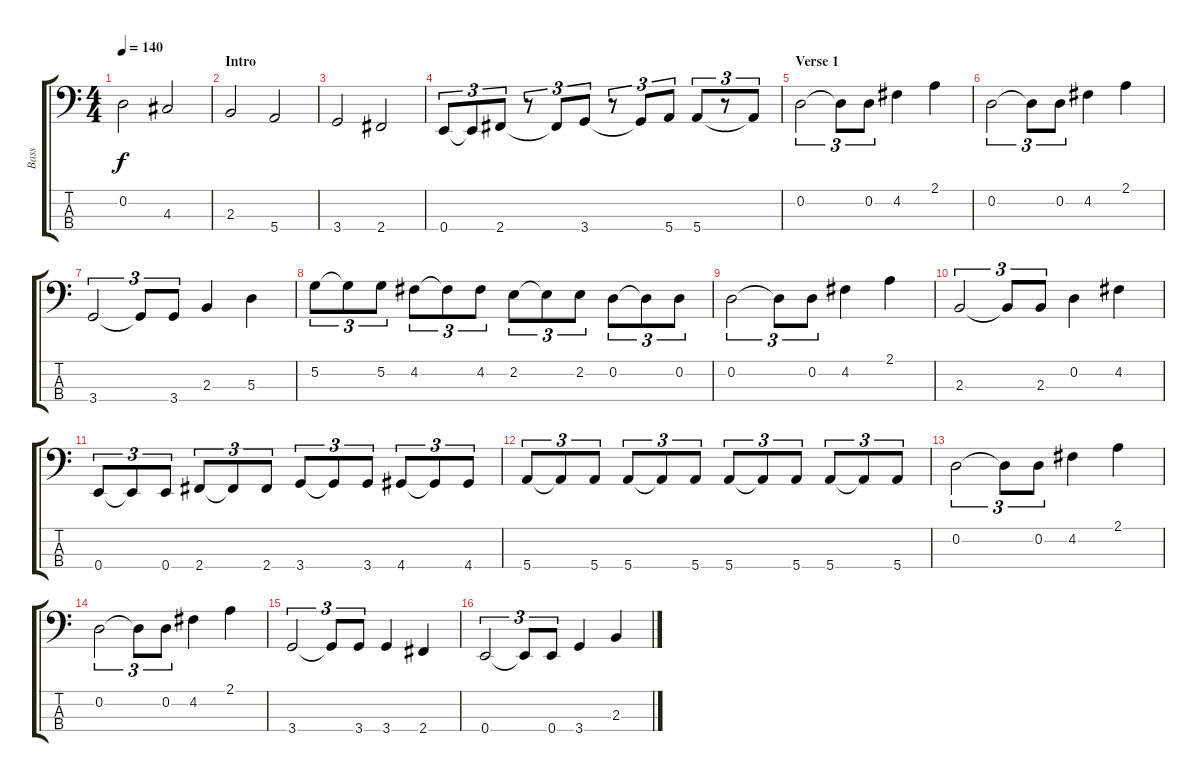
\track ("Bass" "Bass") {instrument electricbasspick}
\staff {score tabs}
\tuning (G2 D2 A1 E1) {hide}
\ts (4 4)
\tempo 140
\clef f4
\ks c
0.2.2{dy f instrument electricbasspick} 4.3.2 |
\section ("" "Intro")
2.3.2 5.4.2 |
3.4.2 2.4.2 |
0.4.8{tu (3 2)} 0.4{t}.8{tu (3 2)} 2.4.8{tu (3 2)} r.8{tu (3 2)} 2.4{t}.8{tu (3 2)} 3.4.8{tu (3 2)} r.8{tu (3 2)} 3.4{t}.8{tu (3 2)} 5.4.8{tu (3 2)} 5.4.8{tu (3 2)} r.8{tu (3 2)} 5.4{t}.8{tu (3 2)} |
\section ("" "Verse 1")
0.2.2{tu (3 2)} 0.2{t}.8{tu (3 2)} 0.2.8{tu (3 2)} 4.2.4 2.1.4 |
0.2.2{tu (3 2)} 0.2{t}.8{tu (3 2)} 0.2.8{tu (3 2)} 4.2.4 2.1.4 |
3.4.2{tu (3 2)} 3.4{t}.8{tu (3 2)} 3.4.8{tu (3 2)} 2.3.4 5.3.4 |
5.2.8{tu (3 2)} 5.2{t}.8{tu (3 2)} 5.2.8{tu (3 2)} 4.2.8{tu (3 2)} 4.2{t}.8{tu (3 2)} 4.2.8{tu (3 2)} 2.2.8{tu (3 2)} 2.2{t}.8{tu (3 2)} 2.2.8{tu (3 2)} 0.2.8{tu (3 2)} 0.2{t}.8{tu (3 2)} 0.2.8{tu (3 2)} |
0.2.2{tu (3 2)} 0.2{t}.8{tu (3 2)} 0.2.8{tu (3 2)} 4.2.4 2.1.4 |
2.3.2{tu (3 2)} 2.3{t}.8{tu (3 2)} 2.3.8{tu (3 2)} 0.2.4 4.2.4 |
0.4.8{tu (3 2)} 0.4{t}.8{tu (3 2)} 0.4.8{tu (3 2)} 2.4.8{tu (3 2)} 2.4{t}.8{tu (3 2)} 2.4.8{tu (3 2)} 3.4.8{tu (3 2)} 3.4{t}.8{tu (3 2)} 3.4.8{tu (3 2)} 4.4.8{tu (3 2)} 4.4{t}.8{tu (3 2)} 4.4.8{tu (3 2)} |
5.4.8{tu (3 2)} 5.4{t}.8{tu (3 2)} 5.4.8{tu (3 2)} 5.4.8{tu (3 2)} 5.4{t}.8{tu (3 2)} 5.4.8{tu (3 2)} 5.4.8{tu (3 2)} 5.4{t}.8{tu (3 2)} 5.4.8{tu (3 2)} 5.4.8{tu (3 2)} 5.4{t}.8{tu (3 2)} 5.4.8{tu (3 2)} |
0.2.2{tu (3 2)} 0.2{t}.8{tu (3 2)} 0.2.8{tu (3 2)} 4.2.4 2.1.4 |
0.2.2{tu (3 2)} 0.2{t}.8{tu (3 2)} 0.2.8{tu (3 2)} 4.2.4 2.1.4 |
3.4.2{tu (3 2)} 3.4{t}.8{tu (3 2)} 3.4.8{tu (3 2)} 3.4.4 2.4.4 |
0.4.2{tu (3 2)} 0.4{t}.8{tu (3 2)} 0.4.8{tu (3 2)} 3.4.4 2.3.4
